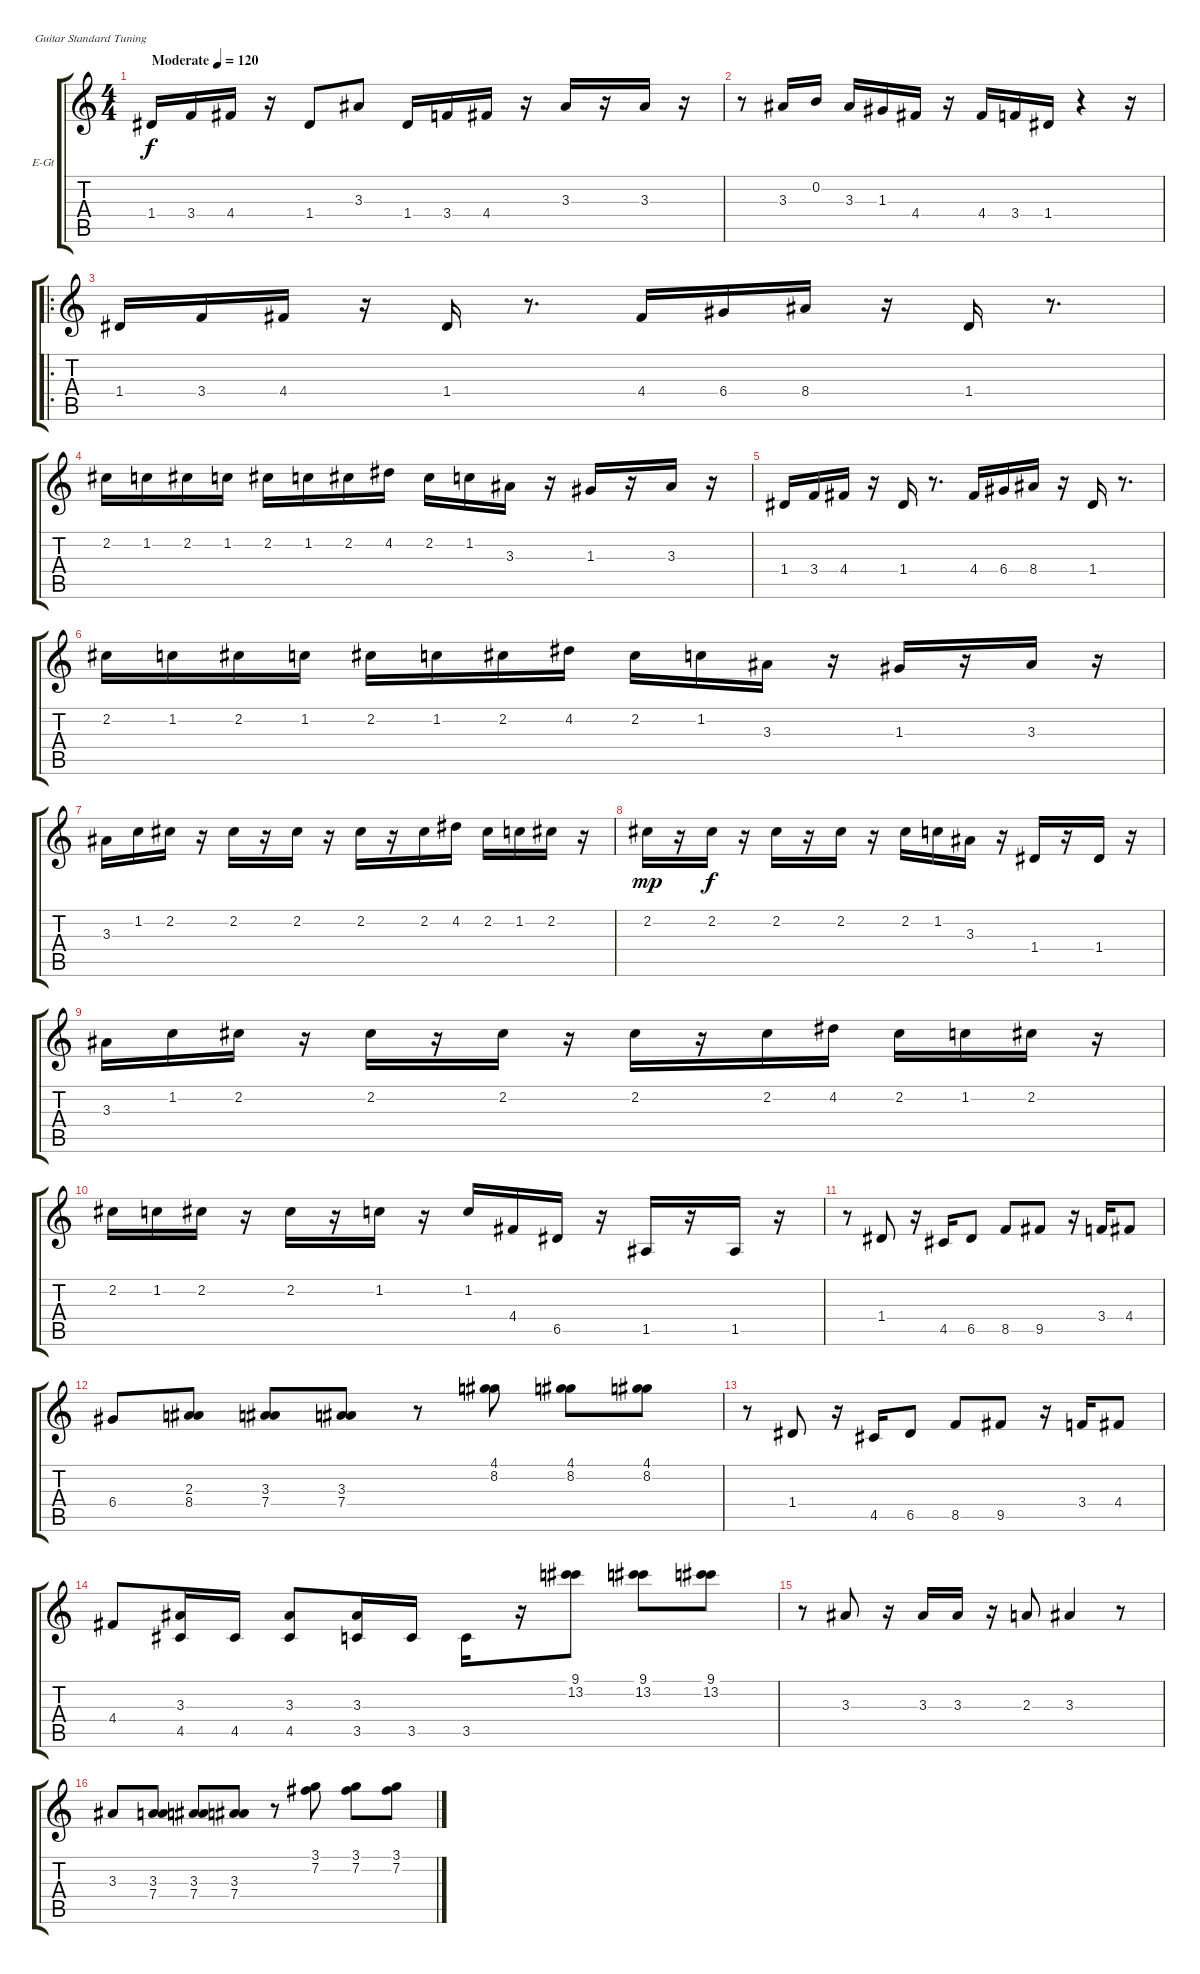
\bracketExtendMode groupsimilarinstruments
\firstSystemTrackNameOrientation horizontal
\otherSystemsTrackNameOrientation horizontal
\track ("Electric Guitar" "E-Gt") {instrument distortionguitar}
\staff {score tabs}
\tuning (E4 B3 G3 D3 A2 E2)
\ts (4 4)
\beaming (8 2 2 2 2)
\tempo (120 "Moderate")
\clef g2
\scale
0.464
\ks c
1.4.16{dy f instrument distortionguitar} 3.4.16 4.4.16 r.16 1.4.8 3.3.8 1.4.16 3.4.16 4.4.16 r.16 3.3.16 r.16 3.3.16 r.16 |
\scale
0.244 r.8 3.3.16 0.2.16 3.3.16 1.3.16 4.4.16 r.16 4.4.16 3.4.16 1.4.16 r.4 r.16 |
\ro
\scale
0.292 1.4.16 3.4.16 4.4.16 r.16 1.4.16 r.8{d} 4.4.16 6.4.16 8.4.16 r.16 1.4.16 r.8{d} |
\scale
0.333333 2.2.16 1.2.16 2.2.16 1.2.16 2.2.16 1.2.16 2.2.16 4.2.16 2.2.16 1.2.16 3.3.16 r.16 1.3.16 r.16 3.3.16 r.16 |
\scale
0.333333 1.4.16 3.4.16 4.4.16 r.16 1.4.16 r.8{d} 4.4.16 6.4.16 8.4.16 r.16 1.4.16 r.8{d} |
\scale
0.333333 2.2.16 1.2.16 2.2.16 1.2.16 2.2.16 1.2.16 2.2.16 4.2.16 2.2.16 1.2.16 3.3.16 r.16 1.3.16 r.16 3.3.16 r.16 |
\scale
0.333333 3.3.16 1.2.16 2.2.16 r.16 2.2.16 r.16 2.2.16 r.16 2.2.16 r.16 2.2.16 4.2.16 2.2.16 1.2.16 2.2.16 r.16 |
\scale
0.333333 2.2.16{dy mp} r.16 2.2.16{dy f} r.16 2.2.16 r.16 2.2.16 r.16 2.2.16 1.2.16 3.3.16 r.16 1.4.16 r.16 1.4.16 r.16 |
\scale
0.333333 3.3.16 1.2.16 2.2.16 r.16 2.2.16 r.16 2.2.16 r.16 2.2.16 r.16 2.2.16 4.2.16 2.2.16 1.2.16 2.2.16 r.16 |
\scale
0.333333 2.2.16 1.2.16 2.2.16 r.16 2.2.16 r.16 1.2.16 r.16 1.2.16 4.4.16 6.5.16 r.16 1.5.16 r.16 1.5.16 r.16 |
\scale
0.333333 r.8 1.4.8 r.16 4.5.16 6.5.8 8.5.8 9.5.8 r.16 3.4.16 4.4.8 |
\scale
0.333333 6.4.8 (8.4 2.3).8 (3.3 7.4).8 (3.3 7.4).8 r.8 (4.1 8.2).8 (4.1 8.2).8 (4.1 8.2).8 |
\scale
0.333333 r.8 1.4.8 r.16 4.5.16 6.5.8 8.5.8 9.5.8 r.16 3.4.16 4.4.8 |
\scale
0.333333 4.4.8 (3.3 4.5).16 4.5.16 (3.3 4.5).8 (3.3 3.5).16 3.5.16 3.5.16 r.16 (9.1 13.2).8 (9.1 13.2).8 (9.1 13.2).8 |
\scale
0.333333 r.8 3.3.8 r.16 3.3.16 3.3.16 r.16 2.3.8 3.3.4 r.8 |
3.3.8 (3.3 7.4).8 (3.3 7.4).8 (3.3 7.4).8 r.8 (3.1 7.2).8 (3.1 7.2).8 (3.1 7.2).8
